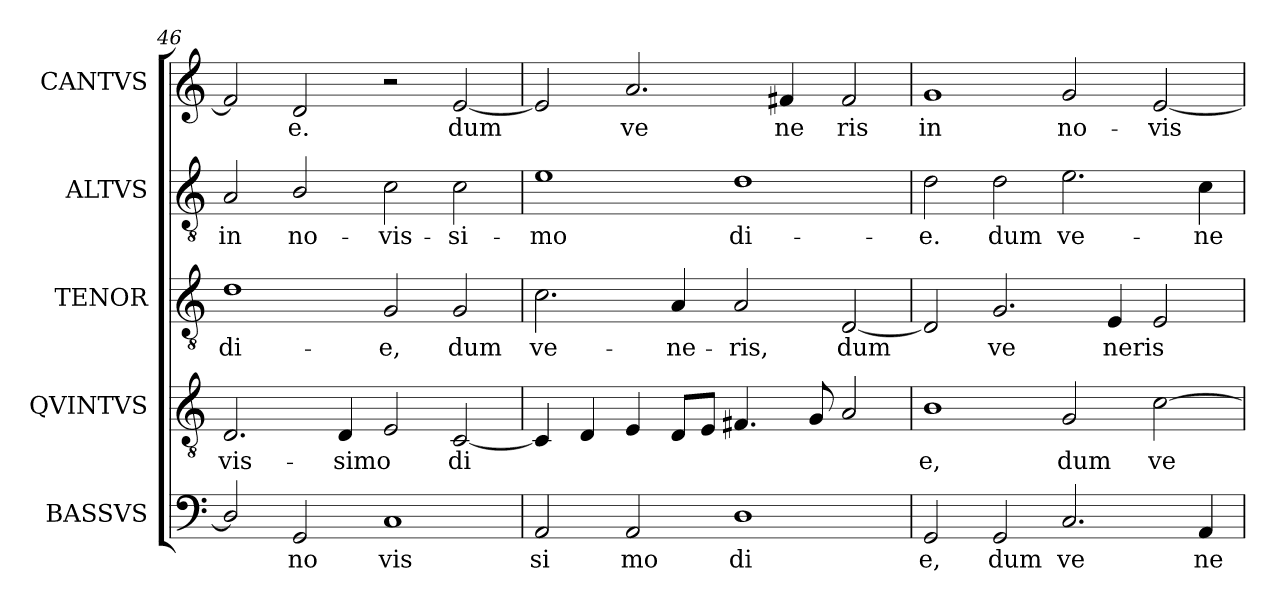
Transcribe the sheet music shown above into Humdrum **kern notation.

**kern	**text	**kern	**text	**kern	**text	**kern	**text	**kern	**text
*part5	*part5	*part4	*part4	*part3	*part3	*part2	*part2	*part1	*part1
*staff5	*staff5	*staff4	*staff4	*staff3	*staff3	*staff2	*staff2	*staff1	*staff1
*I"BASSVS	*	*I"QVINTVS	*	*I"TENOR	*	*I"ALTVS	*	*I"CANTVS	*
*clefF4	*	*clefGv2	*	*clefGv2	*	*clefGv2	*	*clefG2	*
*k[]	*	*k[]	*	*k[]	*	*k[]	*	*k[]	*
*C:	*	*C:	*	*C:	*	*C:	*	*C:	*
=46	=46	=46	=46	=46	=46	=46	=46	=46	=46
!	!LO:LY:b:cj	!	!LO:LY:b:cj	!	!LO:LY:b:cj	!	!LO:LY:b:cj	!	!LO:LY:a:cj
2D/]	.	2.D/	-vis-	1d	di-	2A/	in	2f/]	.
!	!LO:LY:b:cj	!	!	!	!	!	!LO:LY:b:cj	!	!LO:LY:a:cj
2GG/	no	.	.	.	.	2B/	no-	2d/	e.
!	!	!	!LO:LY:b:cj	!	!	!	!	!	!
.	.	4D/	-simo	.	.	.	.	.	.
!	!LO:LY:b:cj	!	!LO:LY:b:cj	!	!LO:LY:b:cj	!	!LO:LY:b:cj	!	!
1C	vis	2E/	.	2G/	-e,	2c\	-vis-	2r	.
!	!	!	!LO:LY:b:cj	!	!LO:LY:b:cj	!	!LO:LY:b:cj	!	!LO:LY:a:cj
.	.	[<2C/	di-	2G/	dum	2c\	-si-	[<2e/	dum
=47	=47	=47	=47	=47	=47	=47	=47	=47	=47
!	!LO:LY:b:cj	!	!LO:LY:b:cj	!	!LO:LY:b:cj	!	!LO:LY:b:cj	!	!LO:LY:a:cj
2AA/	si	4C/]	--	2.c\	ve-	1e	-mo	2e/]	.
!	!	!	!LO:LY:b:cj	!	!	!	!	!	!
.	.	4D/	--	.	.	.	.	.	.
!	!LO:LY:b:cj	!	!LO:LY:b:cj	!	!	!	!	!	!LO:LY:a:cj
2AA/	mo	4E/	--	.	.	.	.	2.a/	ve
!	!	!	!LO:LY:b:cj	!	!LO:LY:b:cj	!	!	!	!
.	.	8D/L	--	4A/	-ne-	.	.	.	.
!	!	!	!LO:LY:b:cj	!	!	!	!	!	!
.	.	8E/J	--	.	.	.	.	.	.
!	!LO:LY:b:cj	!	!LO:LY:b:cj	!	!LO:LY:b:cj	!	!LO:LY:b:cj	!	!
1D	di	4.F#X/	--	2A/	-ris,	1d	di-	.	.
!	!	!	!	!	!	!	!	!	!LO:LY:a:cj
.	.	.	.	.	.	.	.	4f#X/	ne
!	!	!	!LO:LY:b:cj	!	!	!	!	!	!
.	.	8G/	--	.	.	.	.	.	.
!	!	!	!LO:LY:b:cj	!	!LO:LY:b:cj	!	!	!	!LO:LY:a:cj
.	.	2A/	--	[<2D/	dum	.	.	2f#/	ris
!!LO:LB:g=z
=48	=48	=48	=48	=48	=48	=48	=48	=48	=48
!	!LO:LY:b:cj	!	!LO:LY:b:cj	!	!LO:LY:b:cj	!	!LO:LY:b:cj	!	!LO:LY:b:cj
2GG/	e,	1B	-e,	2D/]	.	2d\	-e.	1g	in
!	!LO:LY:b:cj	!	!	!	!LO:LY:b:cj	!	!LO:LY:b:cj	!	!
2GG/	dum	.	.	2.G/	ve	2d\	dum	.	.
!	!LO:LY:b:cj	!	!LO:LY:b:cj	!	!	!	!LO:LY:b:cj	!	!LO:LY:b:cj
2.C/	ve	2G/	dum	.	.	2.e\	ve-	2g/	no-
!	!	!	!	!	!LO:LY:b:cj	!	!	!	!
.	.	.	.	4E/	neris	.	.	.	.
!	!	!	!LO:LY:b:cj	!	!LO:LY:b:cj	!	!	!	!LO:LY:b:cj
.	.	[>2c\	ve	2E/	.	.	.	[<2e/	-vis-
!	!LO:LY:b:cj	!	!	!	!	!	!LO:LY:b:cj	!	!
4AA/	ne	.	.	.	.	4c\	-ne-	.	.
=	=	=	=	=	=	=	=	=	=
*-	*-	*-	*-	*-	*-	*-	*-	*-	*-
